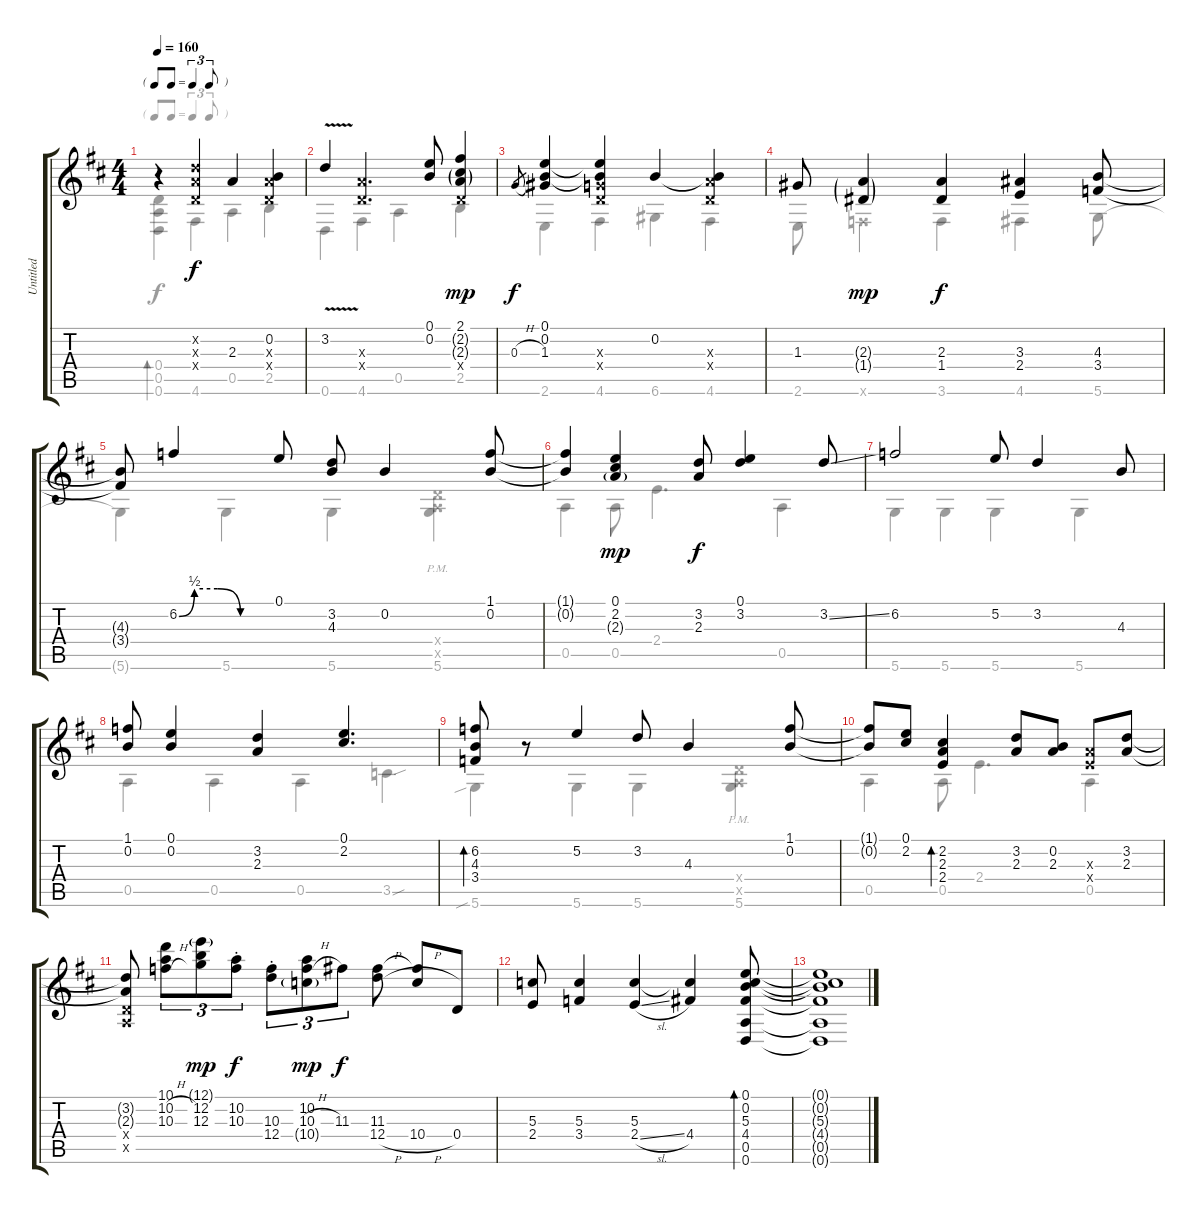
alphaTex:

\track ("Untitled" "Untitled") {instrument acousticguitarsteel}
\staff {score tabs}
\tuning (E4 B3 G3 D3 A2 D2) {hide}
\voice
\ts (4 4)
\tf triplet8th
\tempo 160
\clef g2
\ks d
r.4{dy f} (3.2{x} 2.3{x} 0.4{x}).4 2.3.4 (0.2 2.3{x} 0.4{x}).4 |
3.2{v}.4 (2.3{x} 0.4{x}).4{d} (0.1 0.2).8 (2.1 2.2{g} 2.3{g} 0.4{x}).4{dy mp} |
0.3{h}.8{gr dy f} (0.1 0.2 1.3).4 (0.1{t} 0.2{t} 0.3{x} 0.4{x}).4 0.2.4 (0.2{t} 2.3{x} 0.4{x}).4 |
1.3.8 (2.3{g} 1.4{g}).4{dy mp} (2.3 1.4).4{dy f} (3.3 2.4).4 (4.3 3.4).8 |
(4.3{t} 3.4{t}).8 6.2{be (custom 0 0 10 2 25 2 40 0 60 0)}.4 0.1.8 (3.2 4.3).8 0.2.4 (1.1 0.2).8 |
(1.1{t} 0.2{t}).4 (0.1 2.2 2.3{g}).4{dy mp} (3.2 2.3).8{dy f} (0.1 3.2).4 3.2{ss}.8 |
6.2.2 5.2.8 3.2.4 4.3.8 |
(1.1 0.2).8 (0.1 0.2).4 (3.2 2.3).4 (0.1 2.2).4{d} |
(6.2 4.3 3.4).8{bd 30} r.8 5.2.4 3.2.8 4.3.4 (1.1 0.2).8 |
(1.1{t} 0.2{t}).8 (0.1 2.2).8 (2.2 2.3 2.4).4{bd 30} (3.2 2.3).8 (0.2 2.3).8 (2.3{x} 2.4{x}).8 (3.2 2.3).8 |
(3.2{t} 2.3{t} 0.4{x} 0.5{x}).8 (10.1 10.2{h} 10.3{h}).8{tu (3 2)} (12.1{g} 12.2 12.3).8{tu (3 2) dy mp} (10.2{st} 10.3{st}).8{tu (3 2) dy f} (10.3{st} 12.4{st}).8{tu (3 2)} (10.2 10.3{h} 10.4{g}).8{tu (3 2) dy mp} 11.3.8{tu (3 2) dy f} (11.3 12.4{h}).8 (11.3{t} 10.4{h}).8 0.4.8 |
(5.3 2.4).8 (5.3 3.4).4 (5.3 2.4{sl}).4 (5.3{t} 4.4).4 (0.1 0.2 5.3 4.4 0.5 0.6).8{bd 30} |
(0.1{t} 0.2{t} 5.3{t} 4.4{t} 0.5{t} 0.6{t}).1
\voice
\clef g2
\ottava regular
\simile none
\ks d
(0.4 0.5 0.6).4{bd 30 dy f} 4.6.4 0.5.4 2.5.4 |
0.6.4 4.6.4 0.5.4 2.5.4 |
2.6.4 4.6.4 6.6.4 4.6.4 |
2.6.8 3.6{x}.4 3.6.4 4.6.4 5.6.8 |
5.6{t}.4 5.6.4 5.6.4 (0.4{pm x} 0.5{pm x} 5.6{pm}).4 |
0.5.4 0.5.8 2.4.4{d} 0.5.4 |
5.6.4 5.6.4 5.6.4 5.6.4 |
0.5.4 0.5.4 0.5.4 3.5{sou}.4 |
5.6{sib}.4 5.6.4 5.6.4 (0.4{pm x} 0.5{pm x} 5.6{pm}).4 |
0.5.4 0.5.8 2.4.4{d} 0.5.4 |
|
|
